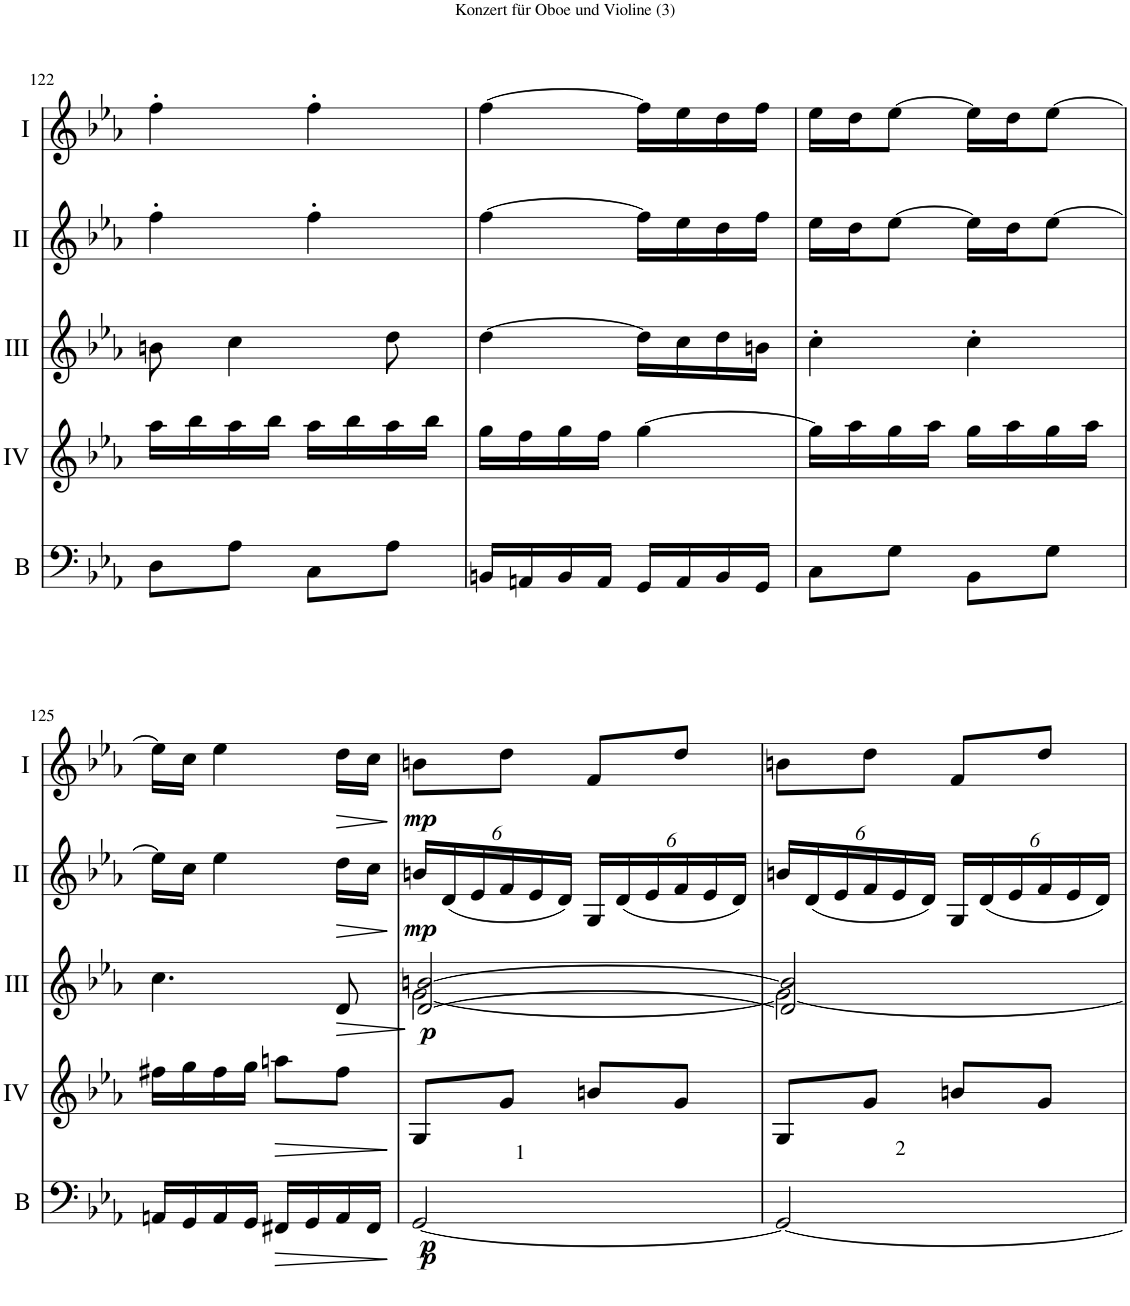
**kern	**dynam	**kern	**dynam	**kern	**dynam	**kern	**dynam	**kern	**dynam
*part5	*part5	*part4	*part4	*part3	*part3	*part2	*part2	*part1	*part1
*staff5	*staff5	*staff4	*staff4	*staff3	*staff3	*staff2	*staff2	*staff1	*staff1
*I"Basson	*	*I"Acc. 4	*	*I"Acc. 3	*	*I"Acc. 2	*	*I"Acc. 1	*
*I'B	*	*	*	*	*	*	*	*	*
!!LO:PB:g=z
*clefF4	*	*clefG2	*	*clefG2	*	*clefG2	*	*clefG2	*
*Trd7c12	*	*Trd7c12	*	*	*	*	*	*	*
*k[b-e-a-]	*	*k[b-e-a-]	*	*k[b-e-a-]	*	*k[b-e-a-]	*	*k[b-e-a-]	*
*M2/4	*	*M2/4	*	*M2/4	*	*M2/4	*	*M2/4	*
=122	=122	=122	=122	=122	=122	=122	=122	=122	=122
8D\L	.	16aa-\LL	.	8bn\	.	4ff'\	.	4ff'\	.
.	.	16bb-\	.	.	.	.	.	.	.
8A-\J	.	16aa-\	.	4cc\	.	.	.	.	.
.	.	16bb-\JJ	.	.	.	.	.	.	.
8C\L	.	16aa-\LL	.	.	.	4ff'\	.	4ff'\	.
.	.	16bb-\	.	.	.	.	.	.	.
8A-\J	.	16aa-\	.	8dd\	.	.	.	.	.
.	.	16bb-\JJ	.	.	.	.	.	.	.
=123	=123	=123	=123	=123	=123	=123	=123	=123	=123
16BBn/LL	.	16gg\LL	.	[4dd\	.	[4ff\	.	[4ff\	.
16AAn/	.	16ff\	.	.	.	.	.	.	.
16BB/	.	16gg\	.	.	.	.	.	.	.
16AA/JJ	.	16ff\JJ	.	.	.	.	.	.	.
16GG/LL	.	[4gg\	.	16dd\LL]	.	16ff\LL]	.	16ff\LL]	.
16AA/	.	.	.	16cc\	.	16ee-\	.	16ee-\	.
16BB/	.	.	.	16dd\	.	16dd\	.	16dd\	.
16GG/JJ	.	.	.	16bn\JJ	.	16ff\JJ	.	16ff\JJ	.
=124	=124	=124	=124	=124	=124	=124	=124	=124	=124
8C\L	.	16gg\LL]	.	4cc'\	.	16ee-\LL	.	16ee-\LL	.
.	.	16aa-\	.	.	.	16dd\J	.	16dd\J	.
8G\J	.	16gg\	.	.	.	[8ee-\J	.	[8ee-\J	.
.	.	16aa-\JJ	.	.	.	.	.	.	.
8BB-\L	.	16gg\LL	.	4cc'\	.	16ee-\LL]	.	16ee-\LL]	.
.	.	16aa-\	.	.	.	16dd\J	.	16dd\J	.
8G\J	.	16gg\	.	.	.	[8ee-\J	.	[8ee-\J	.
.	.	16aa-\JJ	.	.	.	.	.	.	.
!!LO:LB:g=z
=125	=125	=125	=125	=125	=125	=125	=125	=125	=125
16AAn/LL	.	16ff#X\LL	.	4.cc\	.	16ee-\LL]	.	16ee-\LL]	.
16GG/	.	16gg\	.	.	.	16cc\JJ	.	16cc\JJ	.
16AA/	.	16ff#\	.	.	.	4ee-\	.	4ee-\	.
16GG/JJ	.	16gg\JJ	.	.	.	.	.	.	.
!	!LO:HP:b	!	!LO:HP:b	!	!	!	!	!	!
16FF#X/LL	>	8aan\L	>	.	.	.	.	.	.
16GG/	.	.	.	.	.	.	.	.	.
!	!	!	!	!	!LO:HP:b	!	!LO:HP:b	!	!LO:HP:b
16AA/	.	8ff#\J	.	8d/	>	16dd\LL	>	16dd\LL	>
16FF#/JJ	.	.	.	.	.	16cc\JJ	.	16cc\JJ	.
.	]	.	]	.	]	.	]	.	]
=126	=126	=126	=126	=126	=126	=126	=126	=126	=126
*	*	*	*	*^	*	*	*	*	*
*	*	*	*	*	*	*	*Xbrackettup	*	*	*
!LO:TX:a:t=1	!	!	!	!	!	!	!	!	!	!
!	!LO:DY:b	!	!	!	!	!	!	!	!	!
!	!LO:DY:n=1:b	!	!	!	!	!LO:DY:b	!	!LO:DY:b	!	!LO:DY:b
[2GG/	p p	8G/L	.	[2d/ [2bn/	[2g\	p	24bn/LL	mp	8bn\L	mp
.	.	.	.	.	.	.	(24d/	.	.	.
.	.	.	.	.	.	.	24e-/	.	.	.
.	.	8g/J	.	.	.	.	24f/	.	8dd\J	.
.	.	.	.	.	.	.	24e-/	.	.	.
.	.	.	.	.	.	.	24d/JJ)	.	.	.
.	.	8bn/L	.	.	.	.	24G/LL	.	8f/L	.
.	.	.	.	.	.	.	(24d/	.	.	.
.	.	.	.	.	.	.	24e-/	.	.	.
.	.	8g/J	.	.	.	.	24f/	.	8dd/J	.
.	.	.	.	.	.	.	24e-/	.	.	.
.	.	.	.	.	.	.	24d/JJ)	.	.	.
=127	=127	=127	=127	=127	=127	=127	=127	=127	=127	=127
!LO:TX:a:t=2	!	!	!	!	!	!	!	!	!	!
2GG/_	.	8G/L	.	2d/] 2b/]	2g\_	.	24bn/LL	.	8bn\L	.
.	.	.	.	.	.	.	(24d/	.	.	.
.	.	.	.	.	.	.	24e-/	.	.	.
.	.	8g/J	.	.	.	.	24f/	.	8dd\J	.
.	.	.	.	.	.	.	24e-/	.	.	.
.	.	.	.	.	.	.	24d/JJ)	.	.	.
.	.	8bn/L	.	.	.	.	24G/LL	.	8f/L	.
.	.	.	.	.	.	.	(24d/	.	.	.
.	.	.	.	.	.	.	24e-/	.	.	.
.	.	8g/J	.	.	.	.	24f/	.	8dd/J	.
.	.	.	.	.	.	.	24e-/	.	.	.
.	.	.	.	.	.	.	24d/JJ)	.	.	.
*	*	*	*	*v	*v	*	*	*	*	*
=	=	=	=	=	=	=	=	=	=
*-	*-	*-	*-	*-	*-	*-	*-	*-	*-
